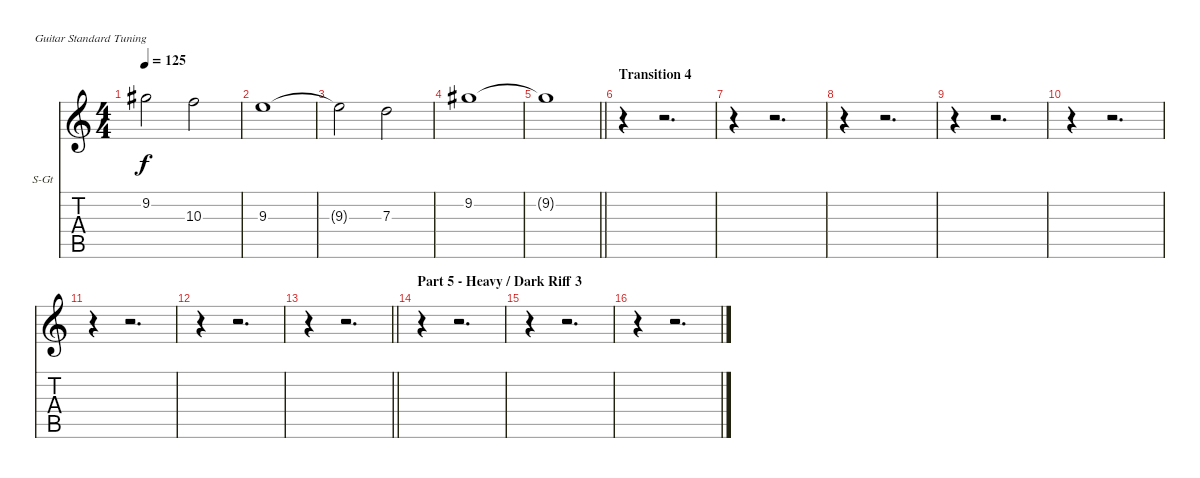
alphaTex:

\bracketExtendMode nobrackets
\firstSystemTrackNameOrientation horizontal
\otherSystemsTrackNameOrientation horizontal
\track ("Andreas Zengberg" "S-Gt") {instrument cello}
\staff {score tabs}
\tuning (E4 B3 G3 D3 A2 E2)
\displaytranspose 12
\ts (4 4)
\tempo 125
\clef g2
\ks c
9.2{t}.2{dy f} 10.3.2 |
9.3.1 |
9.3{t}.2 7.3.2 |
9.2.1 |
\barLineRight lightlight
9.2{t}.1 |
\section ("" "Transition 4")
r.4 r.2{d} |
r.4 r.2{d} |
r.4 r.2{d} |
r.4 r.2{d} |
r.4 r.2{d} |
r.4 r.2{d} |
r.4 r.2{d} |
\barLineRight lightlight
r.4 r.2{d} |
\section ("" "Part 5 - Heavy / Dark Riff 3")
r.4 r.2{d} |
r.4 r.2{d} |
r.4 r.2{d}
